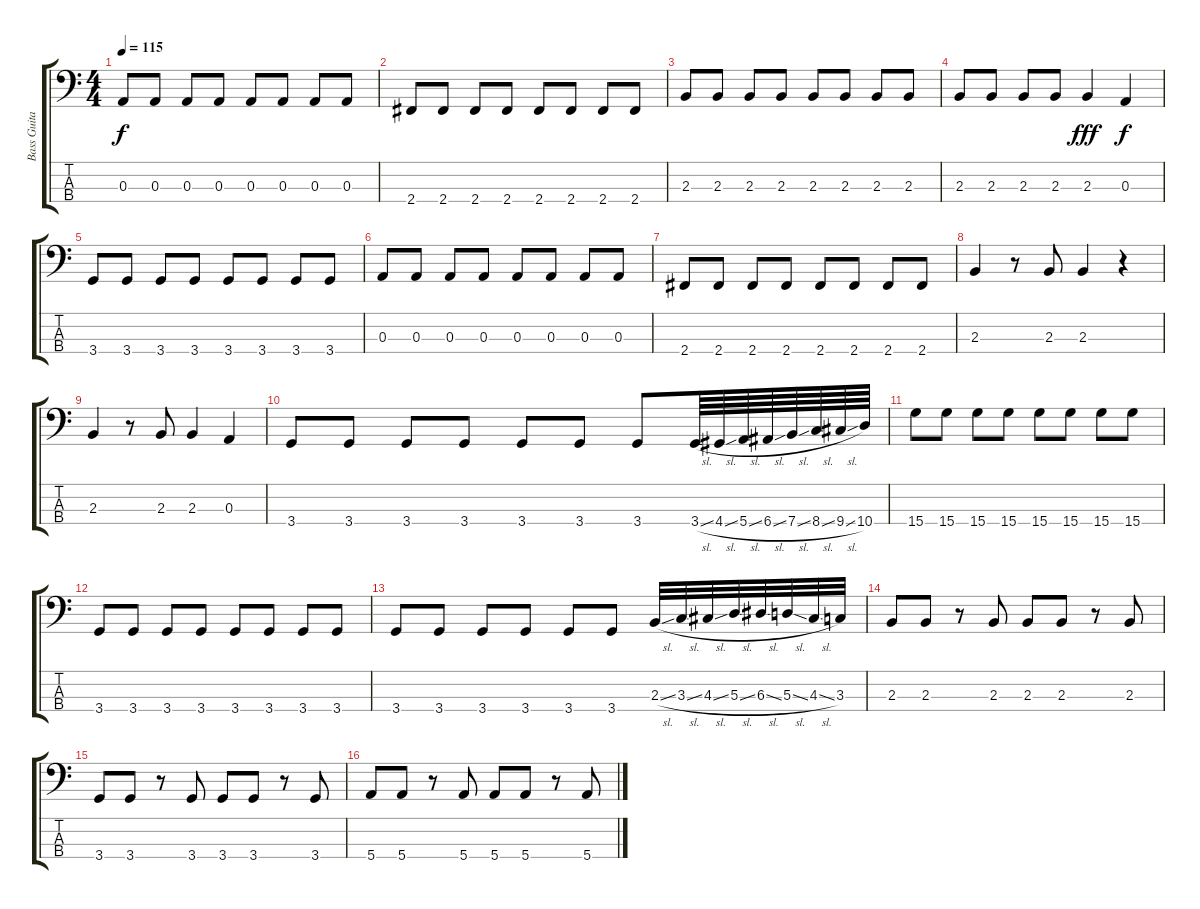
\track ("Bass Guitar" "Bass Guita") {instrument electricbassfinger}
\staff {score tabs}
\tuning (G2 D2 A1 E1) {hide}
\ts (4 4)
\tempo 115
\clef f4
\ks c
0.3.8{dy f} 0.3.8 0.3.8 0.3.8 0.3.8 0.3.8 0.3.8 0.3.8 |
2.4.8 2.4.8 2.4.8 2.4.8 2.4.8 2.4.8 2.4.8 2.4.8 |
2.3.8 2.3.8 2.3.8 2.3.8 2.3.8 2.3.8 2.3.8 2.3.8 |
2.3.8 2.3.8 2.3.8 2.3.8 2.3.4{dy fff} 0.3.4{dy f} |
3.4.8 3.4.8 3.4.8 3.4.8 3.4.8 3.4.8 3.4.8 3.4.8 |
0.3.8 0.3.8 0.3.8 0.3.8 0.3.8 0.3.8 0.3.8 0.3.8 |
2.4.8 2.4.8 2.4.8 2.4.8 2.4.8 2.4.8 2.4.8 2.4.8 |
2.3.4 r.8 2.3.8 2.3.4 r.4 |
2.3.4 r.8 2.3.8 2.3.4 0.3.4 |
3.4.8 3.4.8 3.4.8 3.4.8 3.4.8 3.4.8 3.4.8 3.4{sl}.64 4.4{sl}.64 5.4{sl}.64 6.4{sl}.64 7.4{sl}.64 8.4{sl}.64 9.4{sl}.64 10.4.64 |
15.4.8 15.4.8 15.4.8 15.4.8 15.4.8 15.4.8 15.4.8 15.4.8 |
3.4.8 3.4.8 3.4.8 3.4.8 3.4.8 3.4.8 3.4.8 3.4.8 |
3.4.8 3.4.8 3.4.8 3.4.8 3.4.8 3.4.8 2.3{sl}.32 3.3{sl}.32 4.3{sl}.32 5.3{sl}.32 6.3{sl}.32 5.3{sl}.32 4.3{sl}.32 3.3.32 |
2.3.8 2.3.8 r.8 2.3.8 2.3.8 2.3.8 r.8 2.3.8 |
3.4.8 3.4.8 r.8 3.4.8 3.4.8 3.4.8 r.8 3.4.8 |
5.4.8 5.4.8 r.8 5.4.8 5.4.8 5.4.8 r.8 5.4.8
